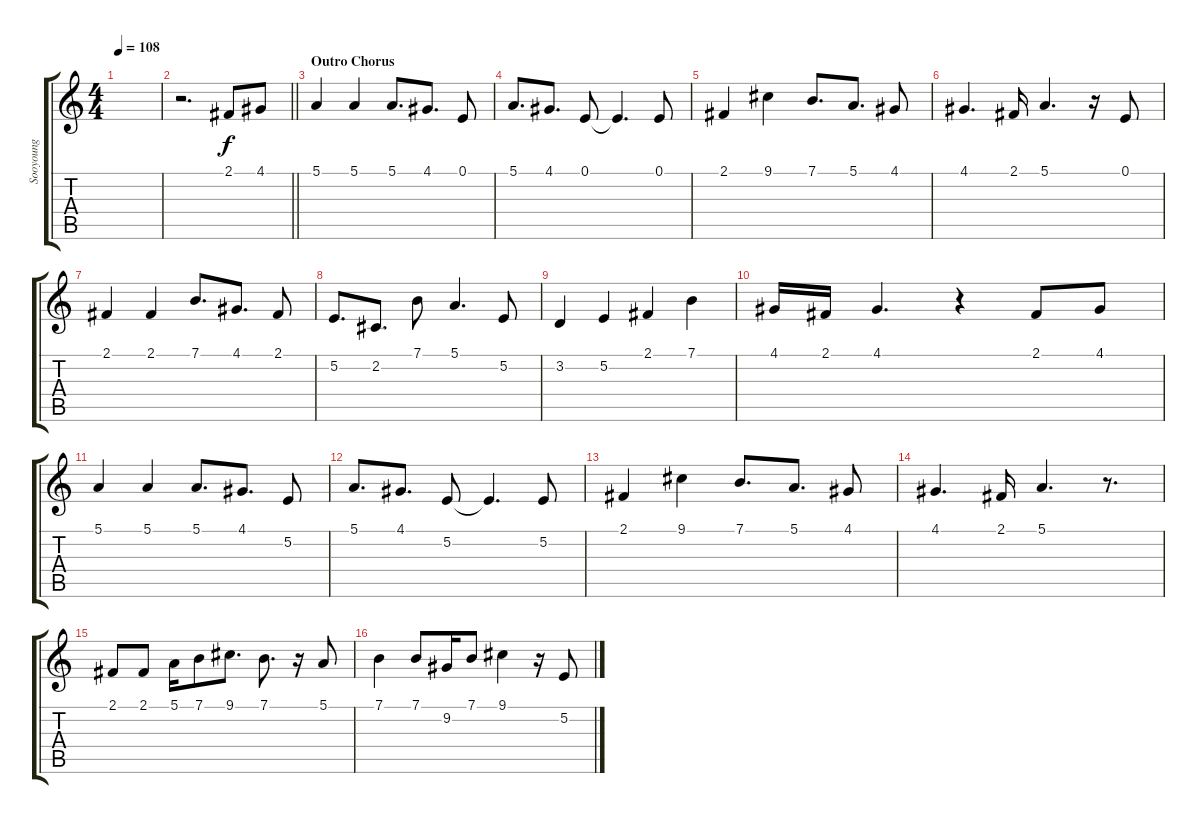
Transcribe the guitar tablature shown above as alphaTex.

\track ("Sooyoung" "Sooyoung") {instrument trumpet}
\staff {score tabs}
\tuning (E4 B3 G3 D3 A2 E2) {hide}
\ts (4 4)
\tempo 108
\clef g2
\ks c
|
\barLineRight lightlight
r.2{d} 2.1.8 4.1.8 |
\section ("" "Outro Chorus")
5.1.4 5.1.4 5.1.8{d} 4.1.8{d} 0.1.8 |
5.1.8{d} 4.1.8{d} 0.1.8 0.1{t}.4{d} 0.1.8 |
2.1.4 9.1.4 7.1.8{d} 5.1.8{d} 4.1.8 |
4.1.4{d} 2.1.16 5.1.4{d} r.16 0.1.8 |
2.1.4 2.1.4 7.1.8{d} 4.1.8{d} 2.1.8 |
5.2.8{d} 2.2.8{d} 7.1.8 5.1.4{d} 5.2.8 |
3.2.4 5.2.4 2.1.4 7.1.4 |
4.1.16 2.1.16 4.1.4{d} r.4 2.1.8 4.1.8 |
5.1.4 5.1.4 5.1.8{d} 4.1.8{d} 5.2.8 |
5.1.8{d} 4.1.8{d} 5.2.8 5.2{t}.4{d} 5.2.8 |
2.1.4 9.1.4 7.1.8{d} 5.1.8{d} 4.1.8 |
4.1.4{d} 2.1.16 5.1.4{d} r.8{d} |
2.1.8 2.1.8 5.1.16 7.1.8 9.1.8{d} 7.1.8{d} r.16 5.1.8 |
7.1.4 7.1.8 9.2.16 7.1.8 9.1.4 r.16 5.2.8
